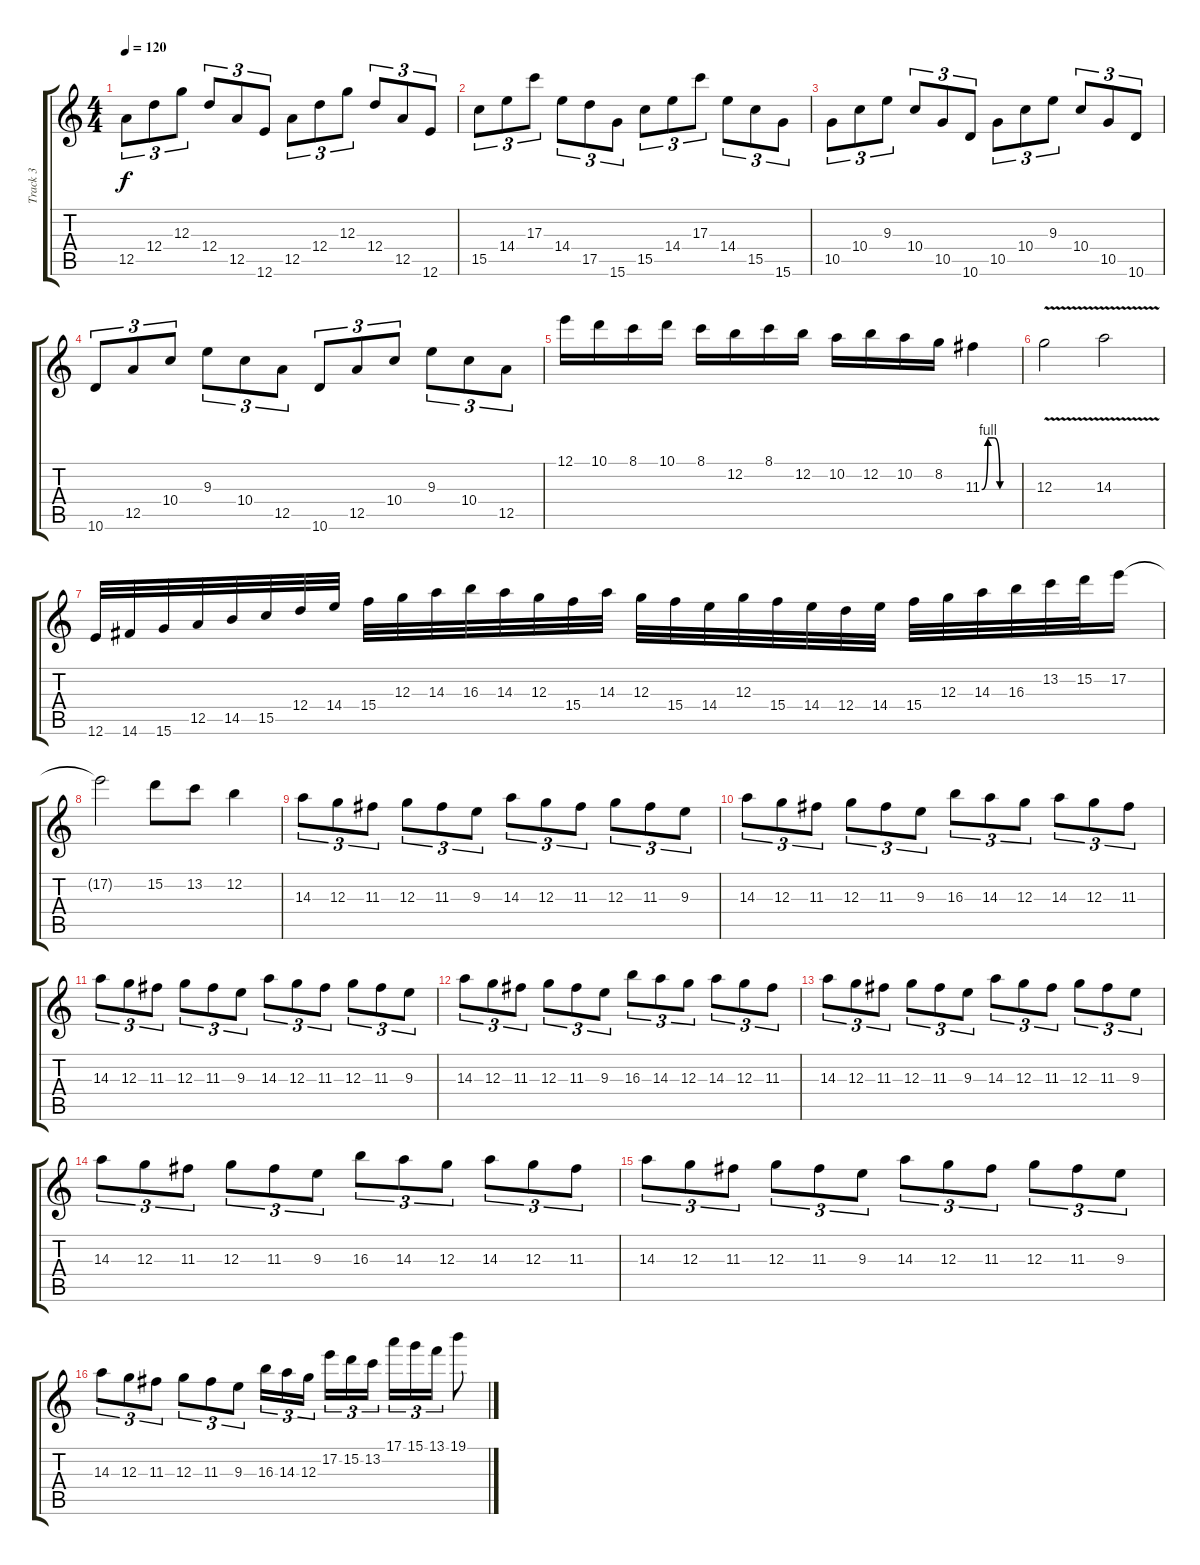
\track ("Track 3" "Track 3") {instrument distortionguitar}
\staff {score tabs}
\tuning (E4 B3 G3 D3 A2 E2) {hide}
\ts (4 4)
\tempo 120
\clef g2
\ks c
12.5.8{tu (3 2) dy f} 12.4.8{tu (3 2)} 12.3.8{tu (3 2)} 12.4.8{tu (3 2)} 12.5.8{tu (3 2)} 12.6.8{tu (3 2)} 12.5.8{tu (3 2)} 12.4.8{tu (3 2)} 12.3.8{tu (3 2)} 12.4.8{tu (3 2)} 12.5.8{tu (3 2)} 12.6.8{tu (3 2)} |
15.5.8{tu (3 2)} 14.4.8{tu (3 2)} 17.3.8{tu (3 2)} 14.4.8{tu (3 2)} 17.5.8{tu (3 2)} 15.6.8{tu (3 2)} 15.5.8{tu (3 2)} 14.4.8{tu (3 2)} 17.3.8{tu (3 2)} 14.4.8{tu (3 2)} 15.5.8{tu (3 2)} 15.6.8{tu (3 2)} |
10.5.8{tu (3 2)} 10.4.8{tu (3 2)} 9.3.8{tu (3 2)} 10.4.8{tu (3 2)} 10.5.8{tu (3 2)} 10.6.8{tu (3 2)} 10.5.8{tu (3 2)} 10.4.8{tu (3 2)} 9.3.8{tu (3 2)} 10.4.8{tu (3 2)} 10.5.8{tu (3 2)} 10.6.8{tu (3 2)} |
10.6.8{tu (3 2)} 12.5.8{tu (3 2)} 10.4.8{tu (3 2)} 9.3.8{tu (3 2)} 10.4.8{tu (3 2)} 12.5.8{tu (3 2)} 10.6.8{tu (3 2)} 12.5.8{tu (3 2)} 10.4.8{tu (3 2)} 9.3.8{tu (3 2)} 10.4.8{tu (3 2)} 12.5.8{tu (3 2)} |
12.1.16 10.1.16 8.1.16 10.1.16 8.1.16 12.2.16 8.1.16 12.2.16 10.2.16 12.2.16 10.2.16 8.2.16 11.3{be (custom 0 0 10 4 20 4 30 0 60 0)}.4 |
12.3{v}.2 14.3{v}.2 |
12.6.32 14.6.32 15.6.32 12.5.32 14.5.32 15.5.32 12.4.32 14.4.32 15.4.32 12.3.32 14.3.32 16.3.32 14.3.32 12.3.32 15.4.32 14.3.32 12.3.32 15.4.32 14.4.32 12.3.32 15.4.32 14.4.32 12.4.32 14.4.32 15.4.32 12.3.32 14.3.32 16.3.32 13.2.32 15.2.32 17.2.16 |
17.2{t}.2 15.2.8 13.2.8 12.2.4 |
14.3.8{tu (3 2)} 12.3.8{tu (3 2)} 11.3.8{tu (3 2)} 12.3.8{tu (3 2)} 11.3.8{tu (3 2)} 9.3.8{tu (3 2)} 14.3.8{tu (3 2)} 12.3.8{tu (3 2)} 11.3.8{tu (3 2)} 12.3.8{tu (3 2)} 11.3.8{tu (3 2)} 9.3.8{tu (3 2)} |
14.3.8{tu (3 2)} 12.3.8{tu (3 2)} 11.3.8{tu (3 2)} 12.3.8{tu (3 2)} 11.3.8{tu (3 2)} 9.3.8{tu (3 2)} 16.3.8{tu (3 2)} 14.3.8{tu (3 2)} 12.3.8{tu (3 2)} 14.3.8{tu (3 2)} 12.3.8{tu (3 2)} 11.3.8{tu (3 2)} |
14.3.8{tu (3 2)} 12.3.8{tu (3 2)} 11.3.8{tu (3 2)} 12.3.8{tu (3 2)} 11.3.8{tu (3 2)} 9.3.8{tu (3 2)} 14.3.8{tu (3 2)} 12.3.8{tu (3 2)} 11.3.8{tu (3 2)} 12.3.8{tu (3 2)} 11.3.8{tu (3 2)} 9.3.8{tu (3 2)} |
14.3.8{tu (3 2)} 12.3.8{tu (3 2)} 11.3.8{tu (3 2)} 12.3.8{tu (3 2)} 11.3.8{tu (3 2)} 9.3.8{tu (3 2)} 16.3.8{tu (3 2)} 14.3.8{tu (3 2)} 12.3.8{tu (3 2)} 14.3.8{tu (3 2)} 12.3.8{tu (3 2)} 11.3.8{tu (3 2)} |
14.3.8{tu (3 2)} 12.3.8{tu (3 2)} 11.3.8{tu (3 2)} 12.3.8{tu (3 2)} 11.3.8{tu (3 2)} 9.3.8{tu (3 2)} 14.3.8{tu (3 2)} 12.3.8{tu (3 2)} 11.3.8{tu (3 2)} 12.3.8{tu (3 2)} 11.3.8{tu (3 2)} 9.3.8{tu (3 2)} |
14.3.8{tu (3 2)} 12.3.8{tu (3 2)} 11.3.8{tu (3 2)} 12.3.8{tu (3 2)} 11.3.8{tu (3 2)} 9.3.8{tu (3 2)} 16.3.8{tu (3 2)} 14.3.8{tu (3 2)} 12.3.8{tu (3 2)} 14.3.8{tu (3 2)} 12.3.8{tu (3 2)} 11.3.8{tu (3 2)} |
14.3.8{tu (3 2)} 12.3.8{tu (3 2)} 11.3.8{tu (3 2)} 12.3.8{tu (3 2)} 11.3.8{tu (3 2)} 9.3.8{tu (3 2)} 14.3.8{tu (3 2)} 12.3.8{tu (3 2)} 11.3.8{tu (3 2)} 12.3.8{tu (3 2)} 11.3.8{tu (3 2)} 9.3.8{tu (3 2)} |
14.3.8{tu (3 2)} 12.3.8{tu (3 2)} 11.3.8{tu (3 2)} 12.3.8{tu (3 2)} 11.3.8{tu (3 2)} 9.3.8{tu (3 2)} 16.3.16{tu (3 2)} 14.3.16{tu (3 2)} 12.3.16{tu (3 2) beam splitsecondary} 17.2.16{tu (3 2)} 15.2.16{tu (3 2)} 13.2.16{tu (3 2)} 17.1.16{tu (3 2)} 15.1.16{tu (3 2)} 13.1.16{tu (3 2)} 19.1.8
